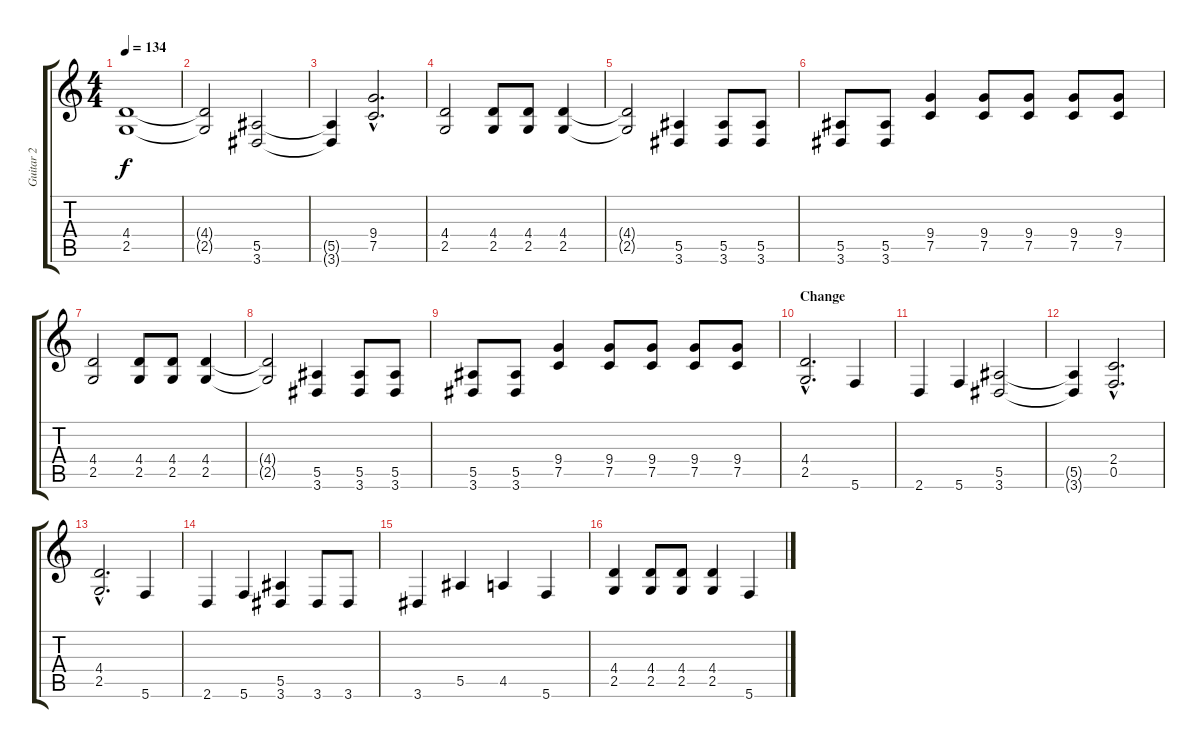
\track ("Guitar 2" "Guitar 2") {instrument distortionguitar}
\staff {score tabs}
\tuning (C4 G3 Eb3 Bb2 F2 C2) {hide}
\ts (4 4)
\tempo 134
\clef g2
\ks c
(4.4 2.5).1{dy f} |
(4.4{t} 2.5{t}).2 (5.5 3.6).2 |
(5.5{t} 3.6{t}).4 (9.4{hac} 7.5{hac}).2{d} |
(4.4 2.5).2 (4.4 2.5).8 (4.4 2.5).8 (4.4 2.5).4 |
(4.4{t} 2.5{t}).2 (5.5 3.6).4 (5.5 3.6).8 (5.5 3.6).8 |
(5.5 3.6).8 (5.5 3.6).8 (9.4 7.5).4 (9.4 7.5).8 (9.4 7.5).8 (9.4 7.5).8 (9.4 7.5).8 |
(4.4 2.5).2 (4.4 2.5).8 (4.4 2.5).8 (4.4 2.5).4 |
(4.4{t} 2.5{t}).2 (5.5 3.6).4 (5.5 3.6).8 (5.5 3.6).8 |
(5.5 3.6).8 (5.5 3.6).8 (9.4 7.5).4 (9.4 7.5).8 (9.4 7.5).8 (9.4 7.5).8 (9.4 7.5).8 |
\section ("" "Change")
(4.4{hac} 2.5{hac}).2{d} 5.6.4 |
2.6.4 5.6.4 (5.5 3.6).2 |
(5.5{t} 3.6{t}).4 (2.4{hac} 0.5{hac}).2{d} |
(4.4{hac} 2.5{hac}).2{d} 5.6.4 |
2.6.4 5.6.4 (5.5 3.6).4 3.6.8 3.6.8 |
3.6.4 5.5.4 4.5.4 5.6.4 |
(4.4 2.5).4 (4.4 2.5).8 (4.4 2.5).8 (4.4 2.5).4 5.6.4
